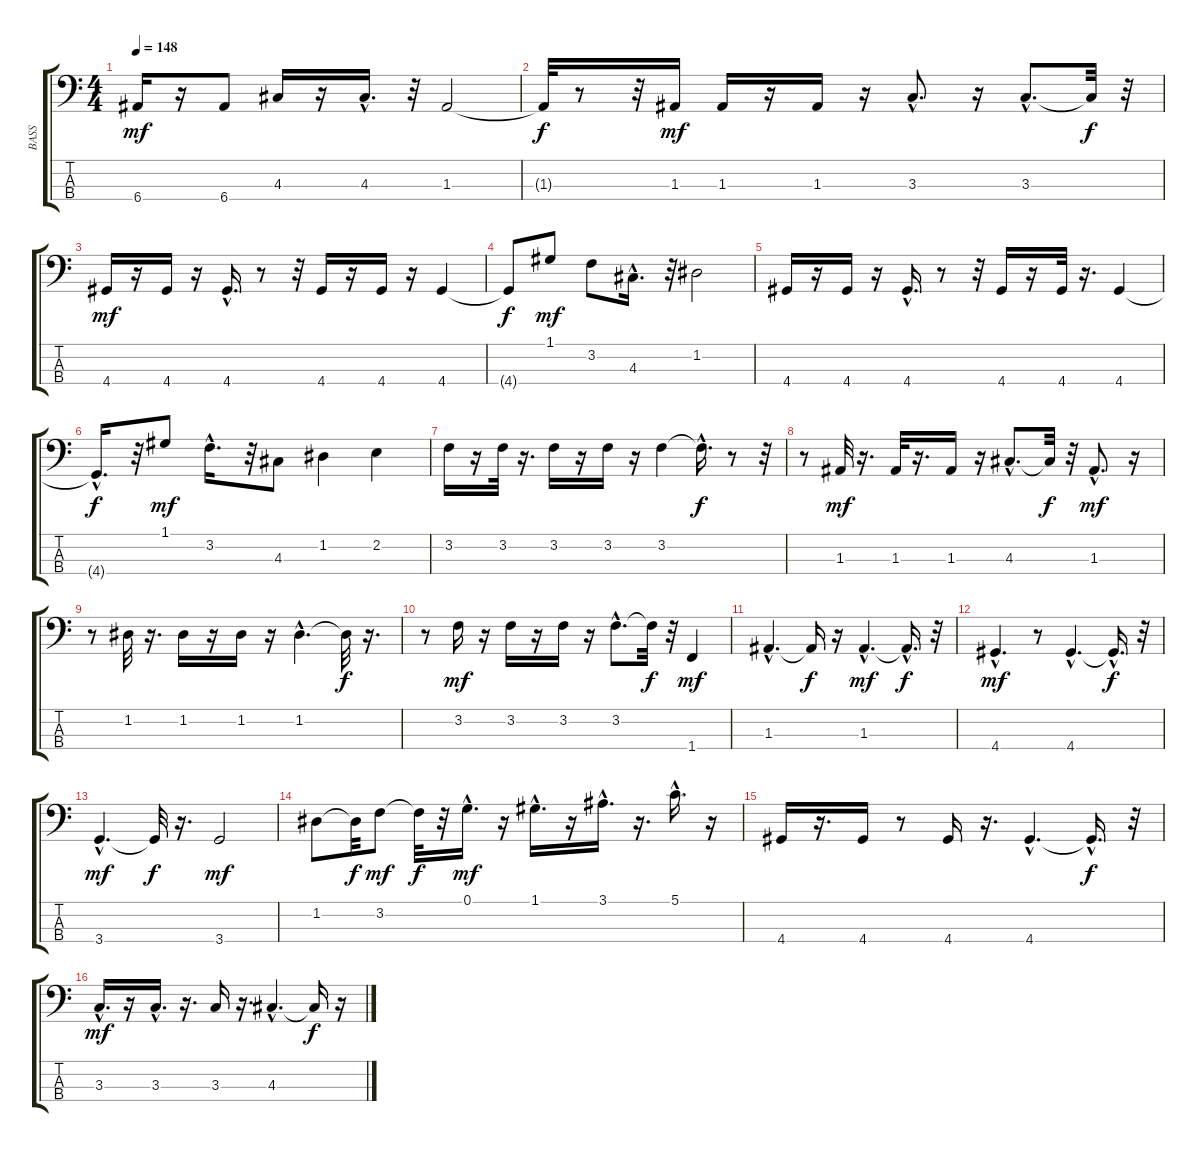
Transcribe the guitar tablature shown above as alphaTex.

\track ("BASS" "BASS") {instrument electricbassfinger}
\staff {score tabs}
\tuning (G2 D2 A1 E1) {hide}
\ts (4 4)
\tempo 148
\clef f4
\ks c
6.4.16{dy mf} r.16 6.4.8 4.3.16 r.16 4.3{hac}.16{d} r.32 1.3.2 |
1.3{t}.32{dy f} r.8 r.32 1.3.16{dy mf} 1.3.16 r.16 1.3.16 r.16 3.3{hac}.8{d} r.16 3.3{hac}.8{d} 3.3{t}.32{dy f} r.32 |
4.4.16{dy mf} r.16 4.4.16 r.16 4.4{hac}.16{d} r.8 r.32 4.4.16 r.16 4.4.16 r.16 4.4.4 |
4.4{t}.8{dy f} 1.1.8{dy mf} 3.2.8 4.3{hac}.16{d} r.32 1.2.2 |
4.4.16 r.16 4.4.16 r.16 4.4{hac}.16{d} r.8 r.32 4.4.16 r.16 4.4.32 r.16{d} 4.4.4 |
4.4{hac t}.16{d dy f} r.32 1.1.8{dy mf} 3.2{hac}.16{d} r.32 4.3.8 1.2.4 2.2.4 |
3.2.16 r.16 3.2.32 r.16{d} 3.2.16 r.16 3.2.16 r.16 3.2.4 3.2{hac t}.16{d dy f} r.8 r.32 |
r.8 1.3.32{dy mf} r.16{d} 1.3.32 r.16{d} 1.3.16 r.16 4.3{hac}.8{d} 4.3{t}.32{dy f} r.32 1.3{hac}.8{d dy mf} r.16 |
r.8 1.2.32 r.16{d} 1.2.16 r.16 1.2.16 r.16 1.2{hac}.4{d} 1.2{t}.32{dy f} r.16{d} |
r.8 3.2.16{dy mf} r.16 3.2.16 r.16 3.2.16 r.16 3.2{hac}.8{d} 3.2{t}.32{dy f} r.32 1.4.4{dy mf} |
1.3{hac}.4{d} 1.3{t}.16{dy f} r.16 1.3{hac}.4{d dy mf} 1.3{hac t}.16{d dy f} r.32 |
4.4{hac}.4{d dy mf} r.8 4.4{hac}.4{d} 4.4{hac t}.16{d dy f} r.32 |
3.4{hac}.4{d dy mf} 3.4{t}.32{dy f} r.16{d} 3.4.2{dy mf} |
1.2.8 1.2{t}.32{dy f} 3.2.8{dy mf} 3.2{t}.32{dy f} r.32 0.1{hac}.16{d dy mf} r.16 1.1{hac}.16{d} r.16 3.1{hac}.16{d} r.16{d} 5.1{hac}.16{d} r.16 |
4.4.16 r.16{d} 4.4.16 r.8 4.4.16 r.16{d} 4.4{hac}.4{d} 4.4{hac t}.16{d dy f} r.32 |
3.3{hac}.16{d dy mf} r.16 3.3{hac}.16{d} r.16{d} 3.3.16 r.16{d} 4.3{hac}.4{d} 4.3{t}.16{dy f} r.16
